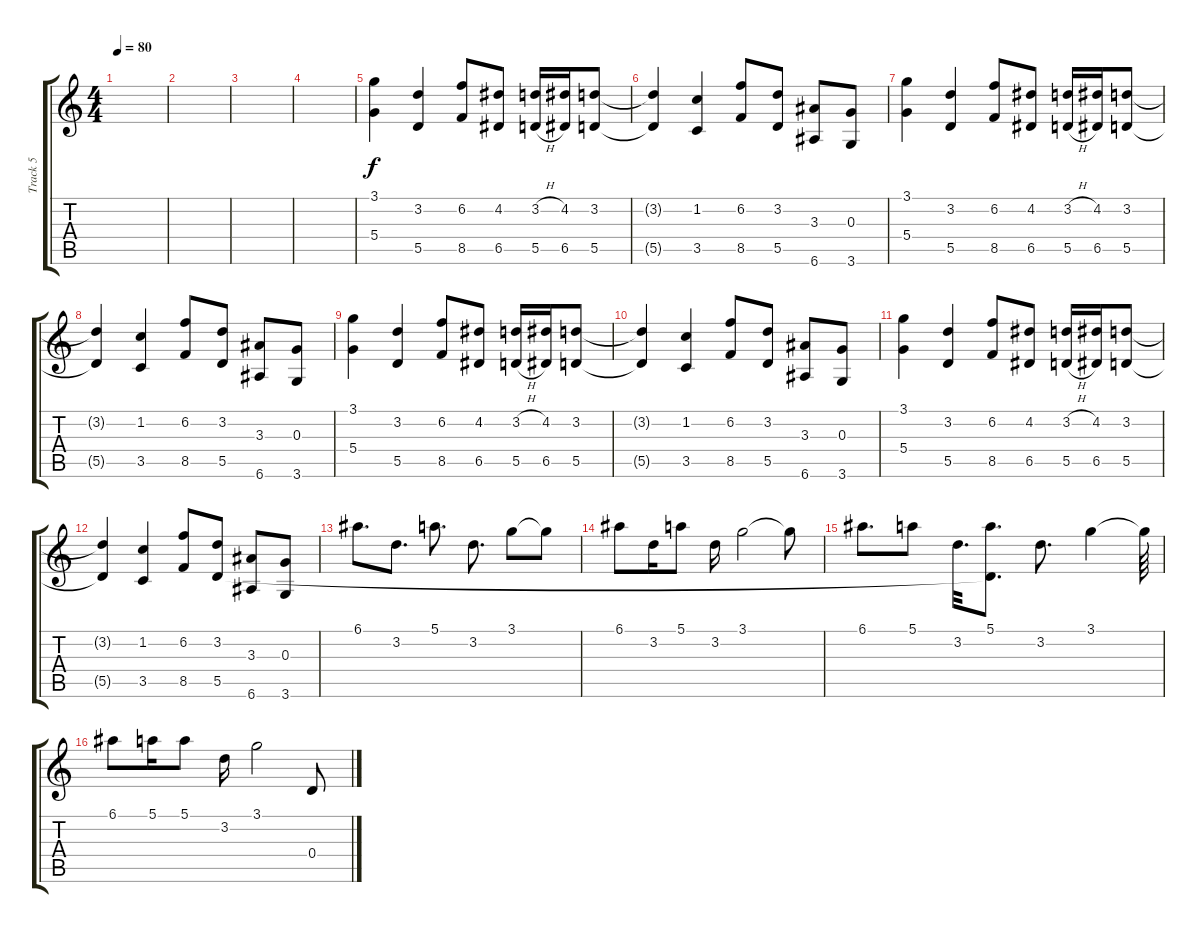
\track ("Track 5" "Track 5") {instrument overdrivenguitar}
\staff {score tabs}
\tuning (E4 B3 G3 D3 A2 E2) {hide}
\ts (4 4)
\tempo 80
\clef g2
\ks c
|
|
|
|
(3.1 5.4).4{volume 12} (3.2 5.5).4 (6.2 8.5).8 (4.2 6.5).8 (3.2{h} 5.5{h}).16 (4.2 6.5).16 (3.2 5.5).8 |
(3.2{t} 5.5{t}).4 (1.2 3.5).4 (6.2 8.5).8 (3.2 5.5).8 (3.3 6.6).8 (0.3 3.6).8 |
(3.1 5.4).4{volume 12} (3.2 5.5).4 (6.2 8.5).8 (4.2 6.5).8 (3.2{h} 5.5{h}).16 (4.2 6.5).16 (3.2 5.5).8 |
(3.2{t} 5.5{t}).4 (1.2 3.5).4 (6.2 8.5).8 (3.2 5.5).8 (3.3 6.6).8 (0.3 3.6).8 |
(3.1 5.4).4{volume 12} (3.2 5.5).4 (6.2 8.5).8 (4.2 6.5).8 (3.2{h} 5.5{h}).16 (4.2 6.5).16 (3.2 5.5).8 |
(3.2{t} 5.5{t}).4 (1.2 3.5).4 (6.2 8.5).8 (3.2 5.5).8 (3.3 6.6).8 (0.3 3.6).8 |
(3.1 5.4).4{volume 12} (3.2 5.5).4 (6.2 8.5).8 (4.2 6.5).8 (3.2{h} 5.5{h}).16 (4.2 6.5).16 (3.2 5.5).8 |
(3.2{t} 5.5{t}).4 (1.2 3.5).4 (6.2 8.5).8 (3.2 5.5).8 (3.3 6.6).8 (0.3 3.6).8 |
6.1.8{d} 3.2.8{d} 5.1.8{d} 3.2.8{d} 3.1.8 3.1{t}.8 |
6.1.8 3.2.16 5.1.8 3.2.16 3.1.2 3.1{t}.8 |
6.1.8{d} 5.1.8 3.2.32{d} (5.1 5.5{t}).8{d} 3.2.8{d} 3.1.4 3.1{t}.64 |
6.1.8 5.1.16 5.1.8 3.2.16 3.1.2 0.4.8
